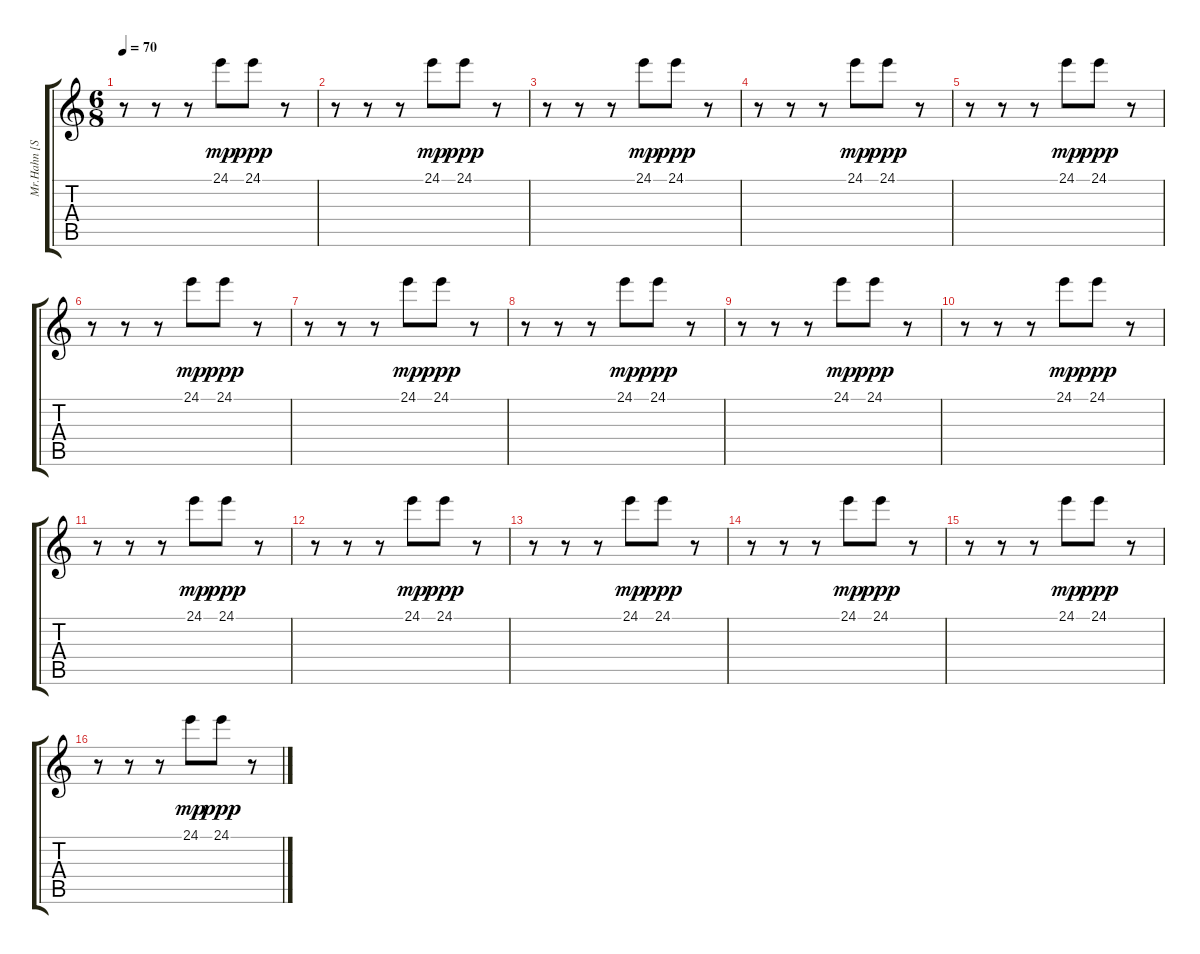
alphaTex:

\track ("Mr.Hahn [Sampler 5]" "Mr.Hahn [S") {instrument fx5brightness}
\staff {score tabs}
\tuning (E4 B3 G3 D3 A2 E2) {hide}
\ts (6 8)
\tempo 70
\clef g2
\ks c
r.8{dy ppp} r.8 r.8 24.1.8{dy mp} 24.1.8{dy ppp} r.8 |
r.8 r.8 r.8 24.1.8{dy mp} 24.1.8{dy ppp} r.8 |
r.8 r.8 r.8 24.1.8{dy mp} 24.1.8{dy ppp} r.8 |
r.8 r.8 r.8 24.1.8{dy mp} 24.1.8{dy ppp} r.8 |
r.8 r.8 r.8 24.1.8{dy mp} 24.1.8{dy ppp} r.8 |
r.8 r.8 r.8 24.1.8{dy mp} 24.1.8{dy ppp} r.8 |
r.8 r.8 r.8 24.1.8{dy mp} 24.1.8{dy ppp} r.8 |
r.8 r.8 r.8 24.1.8{dy mp} 24.1.8{dy ppp} r.8 |
r.8 r.8 r.8 24.1.8{dy mp} 24.1.8{dy ppp} r.8 |
r.8 r.8 r.8 24.1.8{dy mp} 24.1.8{dy ppp} r.8 |
r.8 r.8 r.8 24.1.8{dy mp} 24.1.8{dy ppp} r.8 |
r.8 r.8 r.8 24.1.8{dy mp} 24.1.8{dy ppp} r.8 |
r.8 r.8 r.8 24.1.8{dy mp} 24.1.8{dy ppp} r.8 |
r.8 r.8 r.8 24.1.8{dy mp} 24.1.8{dy ppp} r.8 |
r.8 r.8 r.8 24.1.8{dy mp} 24.1.8{dy ppp} r.8 |
r.8 r.8 r.8 24.1.8{dy mp} 24.1.8{dy ppp} r.8
